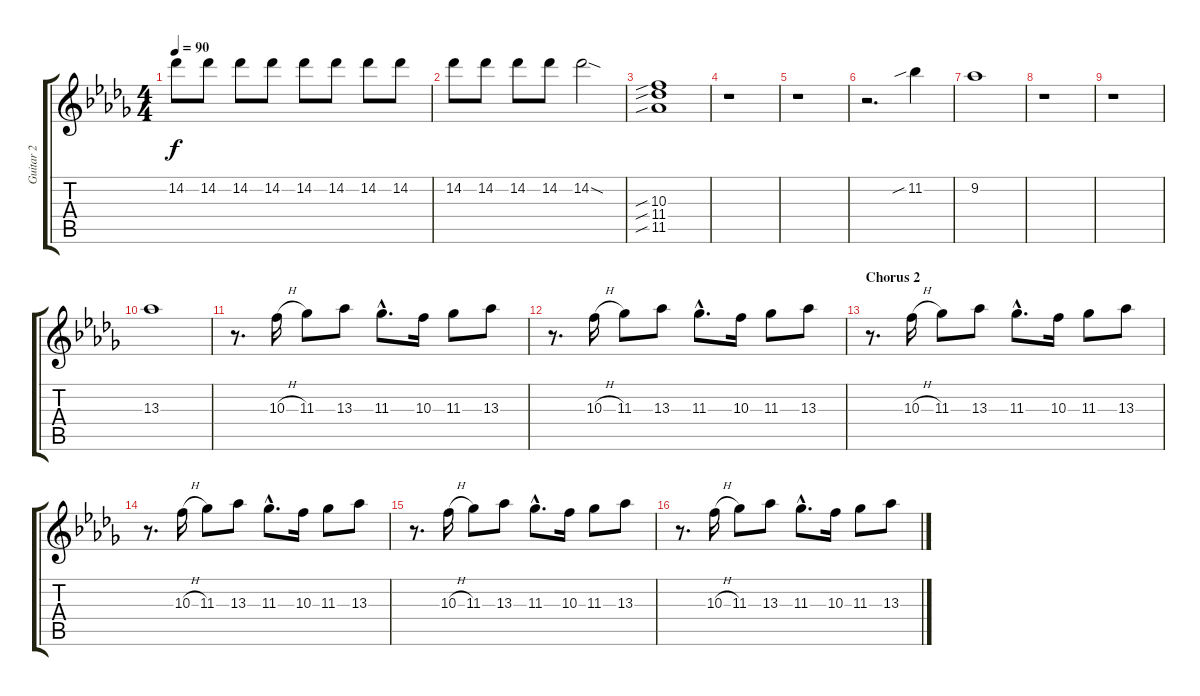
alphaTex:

\track ("Guitar 2" "Guitar 2") {instrument acousticguitarnylon}
\staff {score tabs}
\tuning (E4 B3 G3 D3 A2 E2) {hide}
\ts (4 4)
\tempo 90
\clef g2
\ks db
14.2.8{dy f} 14.2.8 14.2.8 14.2.8 14.2.8 14.2.8 14.2.8 14.2.8 |
14.2.8 14.2.8 14.2.8 14.2.8 14.2{sod}.2 |
(10.3{sib} 11.4{sib} 11.5{sib}).1 |
r.1 |
r.1 |
r.2{d} 11.2{sib}.4 |
9.2.1 |
r.1 |
r.1 |
13.3.1 |
r.8{d volume 14} 10.3{h}.16 11.3.8 13.3.8 11.3{hac}.8{d} 10.3.16 11.3.8 13.3.8 |
r.8{d} 10.3{h}.16 11.3.8 13.3.8 11.3{hac}.8{d} 10.3.16 11.3.8 13.3.8 |
\section ("" "Chorus 2")
r.8{d} 10.3{h}.16 11.3.8 13.3.8 11.3{hac}.8{d} 10.3.16 11.3.8 13.3.8 |
r.8{d} 10.3{h}.16 11.3.8 13.3.8 11.3{hac}.8{d} 10.3.16 11.3.8 13.3.8 |
r.8{d} 10.3{h}.16 11.3.8 13.3.8 11.3{hac}.8{d} 10.3.16 11.3.8 13.3.8 |
r.8{d} 10.3{h}.16 11.3.8 13.3.8 11.3{hac}.8{d} 10.3.16 11.3.8 13.3.8
